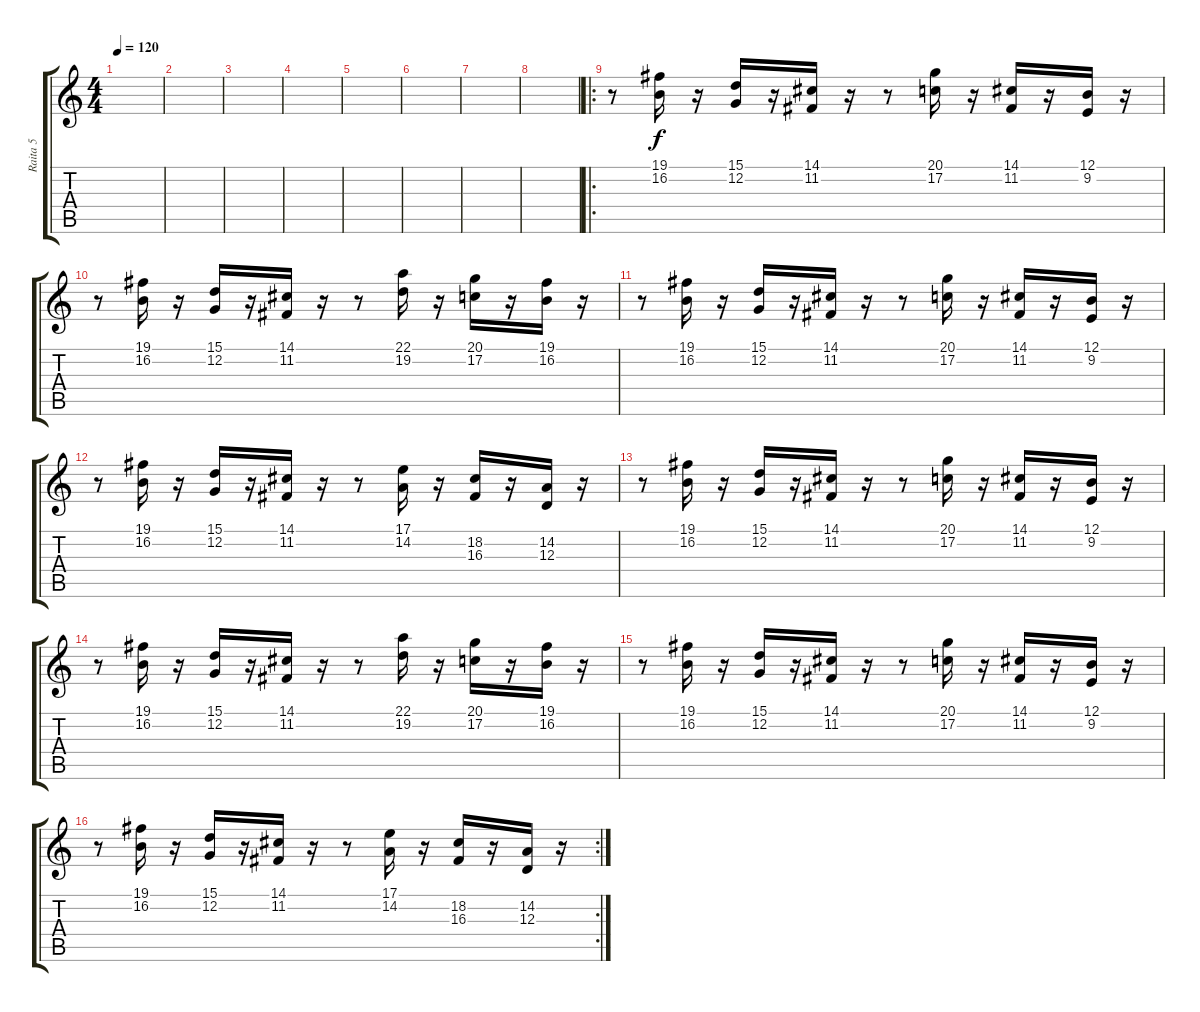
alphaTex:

\track ("Raita 5" "Raita 5") {instrument stringensemble1}
\staff {score tabs}
\tuning (B3 G3 D3 A2 E2 B1) {hide}
\ts (4 4)
\tempo 120
\clef g2
\ks c
|
|
|
|
|
|
|
|
\ro
r.8 (19.1 16.2).16 r.16 (15.1 12.2).16 r.16 (14.1 11.2).16 r.16 r.8 (20.1 17.2).16 r.16 (14.1 11.2).16 r.16 (12.1 9.2).16 r.16 |
r.8 (19.1 16.2).16 r.16 (15.1 12.2).16 r.16 (14.1 11.2).16 r.16 r.8 (22.1 19.2).16 r.16 (20.1 17.2).16 r.16 (19.1 16.2).16 r.16 |
r.8 (19.1 16.2).16 r.16 (15.1 12.2).16 r.16 (14.1 11.2).16 r.16 r.8 (20.1 17.2).16 r.16 (14.1 11.2).16 r.16 (12.1 9.2).16 r.16 |
r.8 (19.1 16.2).16 r.16 (15.1 12.2).16 r.16 (14.1 11.2).16 r.16 r.8 (17.1 14.2).16 r.16 (18.2 16.3).16 r.16 (14.2 12.3).16 r.16 |
r.8 (19.1 16.2).16 r.16 (15.1 12.2).16 r.16 (14.1 11.2).16 r.16 r.8 (20.1 17.2).16 r.16 (14.1 11.2).16 r.16 (12.1 9.2).16 r.16 |
r.8 (19.1 16.2).16 r.16 (15.1 12.2).16 r.16 (14.1 11.2).16 r.16 r.8 (22.1 19.2).16 r.16 (20.1 17.2).16 r.16 (19.1 16.2).16 r.16 |
r.8 (19.1 16.2).16 r.16 (15.1 12.2).16 r.16 (14.1 11.2).16 r.16 r.8 (20.1 17.2).16 r.16 (14.1 11.2).16 r.16 (12.1 9.2).16 r.16 |
\rc 2
r.8 (19.1 16.2).16 r.16 (15.1 12.2).16 r.16 (14.1 11.2).16 r.16 r.8 (17.1 14.2).16 r.16 (18.2 16.3).16 r.16 (14.2 12.3).16 r.16
